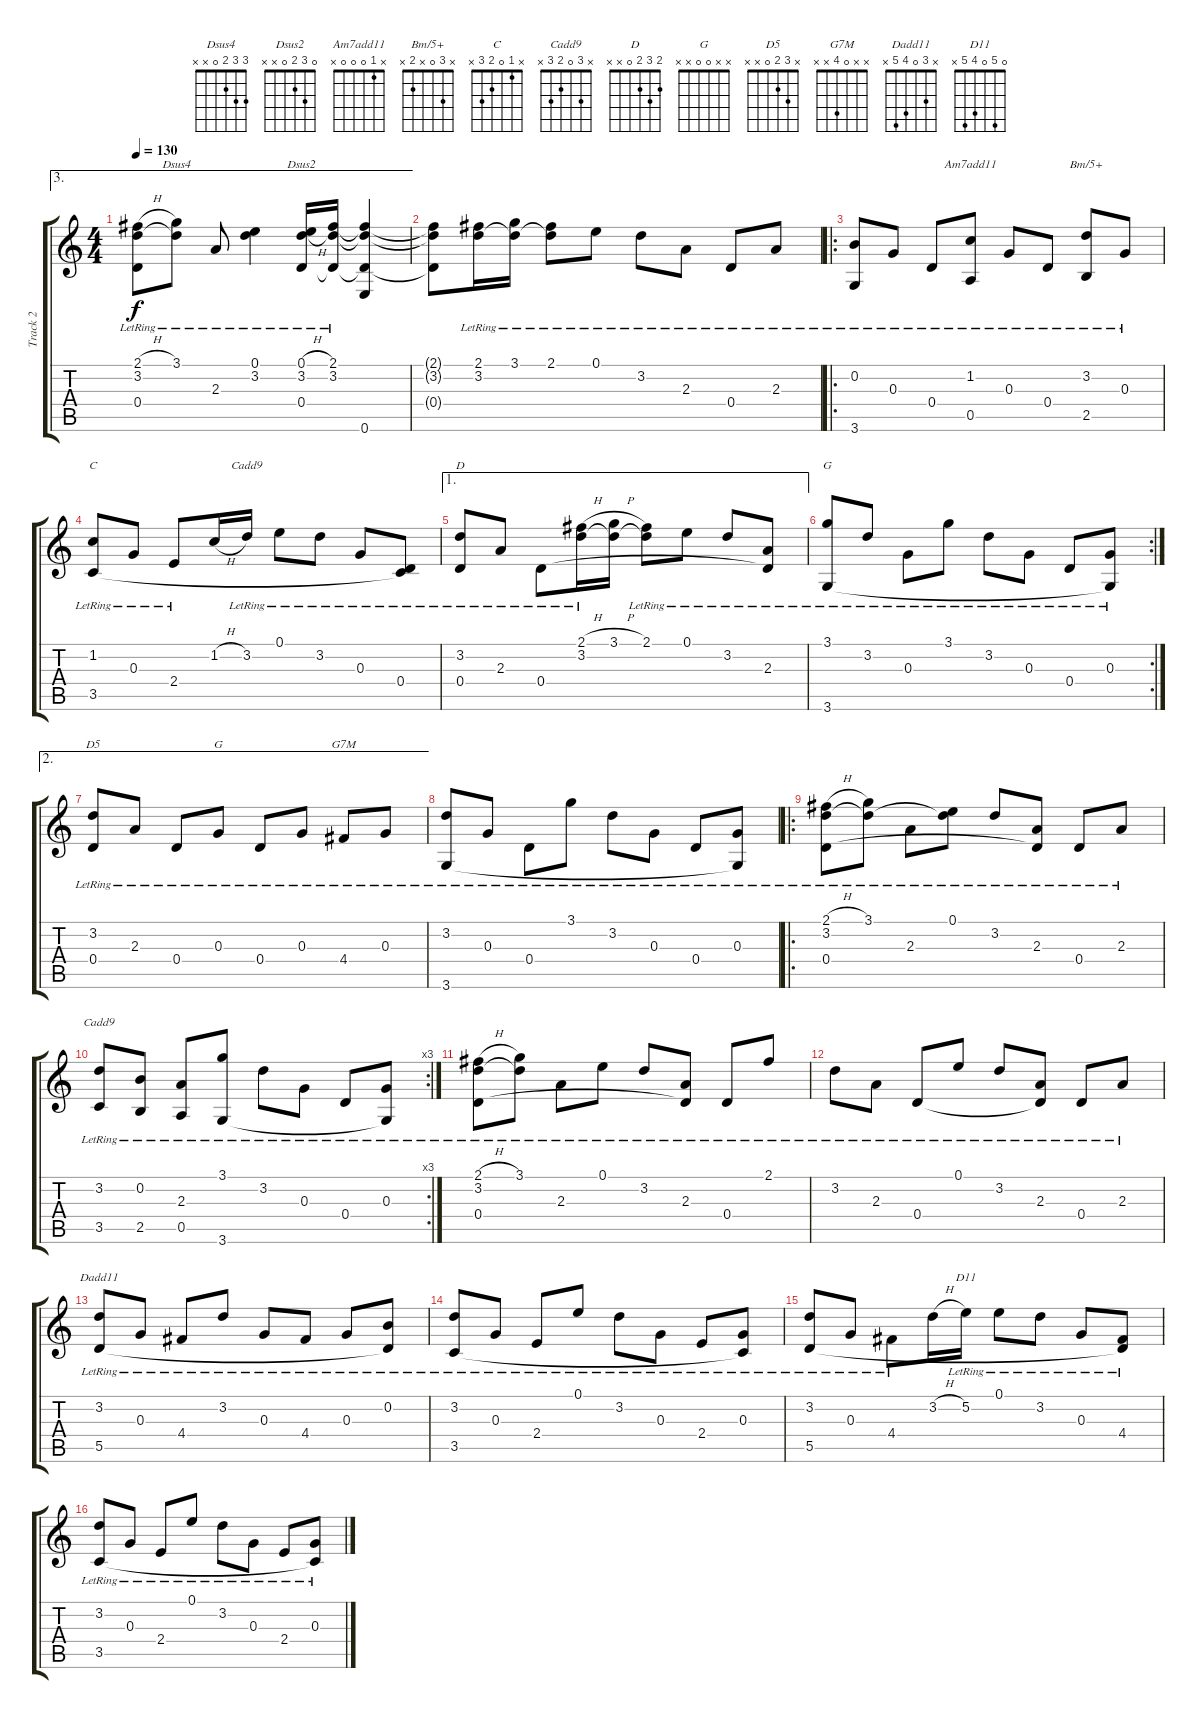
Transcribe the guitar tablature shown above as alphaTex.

\track ("Track 2" "Track 2") {instrument acousticguitarsteel}
\staff {score tabs}
\tuning (E4 B3 G3 D3 A2 E2) {hide}
\chord ("Dsus4" 3 3 2 0 x x)
\chord ("Dsus2" 0 3 2 0 x x)
\chord ("Am7add11" x 1 0 0 0 x)
\chord ("Bm/5+" x 3 0 x 2 x)
\chord ("C" x 1 0 2 3 x)
\chord ("Cadd9" 0 3 0 2 3 x)
\chord ("D" 2 3 2 0 x x)
\chord ("G" 3 3 0 0 2 3)
\chord ("D5" x 3 2 0 x x)
\chord ("G" x x 0 0 x x)
\chord ("G7M" x x 0 4 x x)
\chord ("Cadd9" x 3 0 2 3 x)
\chord ("Dadd11" x 3 0 4 5 x)
\chord ("D11" 0 5 0 4 5 x)
\ae 3
\ts (4 4)
\tempo 130
\clef g2
\ks c
(2.1{h} 3.2{lr} 0.4{lr}).8{dy f} (3.1{lr} 3.2{t}).8{ch "Dsus4"} 2.3{lr}.8 (0.1{lr} 3.2{lr}).4 (0.1{h} 3.2{h} 0.4{lr}).16{ch "Dsus2"} (2.1{lr} 3.2{lr} 0.4{t}).16 (2.1{t} 3.2{t} 0.4{t} 0.6).4 |
(2.1{t} 3.2{t} 0.4{t}).8 (2.1{lr} 3.2{lr}).16 (3.1{lr} 3.2{t}).16 (2.1{lr} 3.2{t}).8 0.1{lr}.8 3.2{lr}.8 2.3{lr}.8 0.4{lr}.8 2.3{lr}.8 |
\ro
(0.2{lr} 3.6{lr}).8 0.3{lr}.8 0.4{lr}.8 (1.2{lr} 0.5{lr}).8{ch "Am7add11"} 0.3{lr}.8 0.4{lr}.8 (3.2{lr} 2.5{lr}).8{ch "Bm/5+"} 0.3{lr}.8 |
(1.2{lr} 3.5{lr}).8{ch "C"} 0.3{lr}.8 2.4{lr}.8 1.2{h}.16 3.2{lr}.16{ch "Cadd9"} 0.1{lr}.8 3.2{lr}.8 0.3{lr}.8 (0.4{lr} 3.5{t}).8 |
\ae 1
(3.2{lr} 0.4{lr}).8{ch "D"} 2.3{lr}.8 0.4{lr}.8 (2.1{h} 3.2{lr}).16 (3.1{h} 3.2{t}).16 (2.1{lr} 3.2{t}).8 0.1{lr}.8 3.2{lr}.8 (2.3{lr} 0.4{t}).8 |
\rc 2
(3.1{lr} 3.6{lr}).8{ch "G"} 3.2{lr}.8 0.3{lr}.8 3.1{lr}.8 3.2{lr}.8 0.3{lr}.8 0.4{lr}.8 (0.3{lr} 3.6{t}).8 |
\ae 2
(3.2{lr} 0.4{lr}).8{ch "D5"} 2.3{lr}.8 0.4{lr}.8 0.3{lr}.8{ch "G"} 0.4{lr}.8 0.3{lr}.8 4.4{lr}.8{ch "G7M"} 0.3{lr}.8 |
(3.2{lr} 3.6{lr}).8 0.3{lr}.8 0.4{lr}.8 3.1{lr}.8 3.2{lr}.8 0.3{lr}.8 0.4{lr}.8 (0.3{lr} 3.6{t}).8 |
\ro
(2.1{h} 3.2{lr} 0.4{lr}).8 (3.1{lr} 3.2{t}).8 2.3{lr}.8 (0.1{lr} 3.2{t}).8 3.2{lr}.8 (2.3{lr} 0.4{t}).8 0.4{lr}.8 2.3{lr}.8 |
\rc 3
(3.2{lr} 3.5{lr}).8{ch "Cadd9"} (0.2{lr} 2.5{lr}).8 (2.3{lr} 0.5{lr}).8 (3.1{lr} 3.6{lr}).8 3.2{lr}.8 0.3{lr}.8 0.4{lr}.8 (0.3{lr} 3.6{t}).8 |
(2.1{h} 3.2{lr} 0.4{lr}).8 (3.1{lr} 3.2{t}).8 2.3{lr}.8 0.1{lr}.8 3.2{lr}.8 (2.3{lr} 0.4{t}).8 0.4{lr}.8 2.1{lr}.8 |
3.2{lr}.8 2.3{lr}.8 0.4{lr}.8 0.1{lr}.8 3.2{lr}.8 (2.3{lr} 0.4{t}).8 0.4{lr}.8 2.3{lr}.8 |
(3.2{lr} 5.5{lr}).8{ch "Dadd11"} 0.3{lr}.8 4.4{lr}.8 3.2{lr}.8 0.3{lr}.8 4.4{lr}.8 0.3{lr}.8 (0.2{lr} 5.5{t}).8 |
(3.2{lr} 3.5{lr}).8 0.3{lr}.8 2.4{lr}.8 0.1{lr}.8 3.2{lr}.8 0.3{lr}.8 2.4{lr}.8 (0.3{lr} 3.5{t}).8 |
(3.2{lr} 5.5{lr}).8 0.3{lr}.8 4.4{lr}.8 3.2{h}.16 5.2{lr}.16{ch "D11"} 0.1{lr}.8 3.2{lr}.8 0.3{lr}.8 (4.4{lr} 5.5{t}).8 |
(3.2{lr} 3.5{lr}).8 0.3{lr}.8 2.4{lr}.8 0.1{lr}.8 3.2{lr}.8 0.3{lr}.8 2.4{lr}.8 (0.3{lr} 3.5{t}).8
